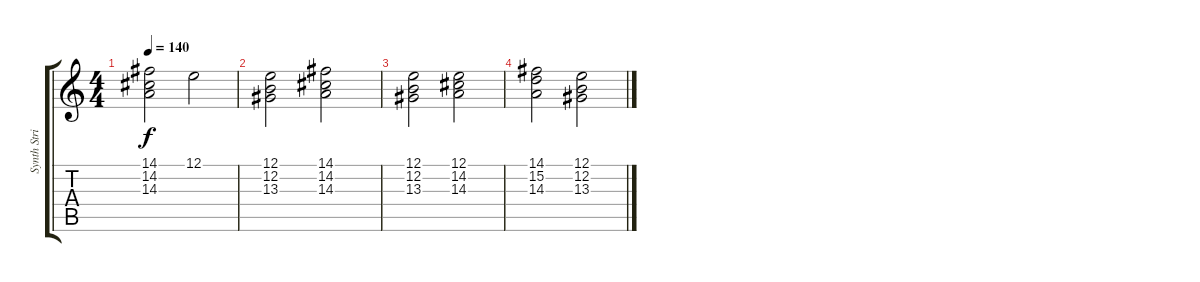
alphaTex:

\track ("Synth Strings" "Synth Stri") {instrument synthstrings1}
\staff {score tabs}
\tuning (E4 B3 G3 D3 A2 E2) {hide}
\ts (4 4)
\tempo 140
\clef g2
\ks c
(14.1 14.2 14.3).2{dy f volume 4} 12.1.2{volume 4} |
(12.1 12.2 13.3).2{volume 3} (14.1 14.2 14.3).2{volume 3} |
(12.1 12.2 13.3).2{volume 2} (12.1 14.2 14.3).2{volume 2} |
(14.1 15.2 14.3).2{volume 1} (12.1 12.2 13.3).2{volume 0}
